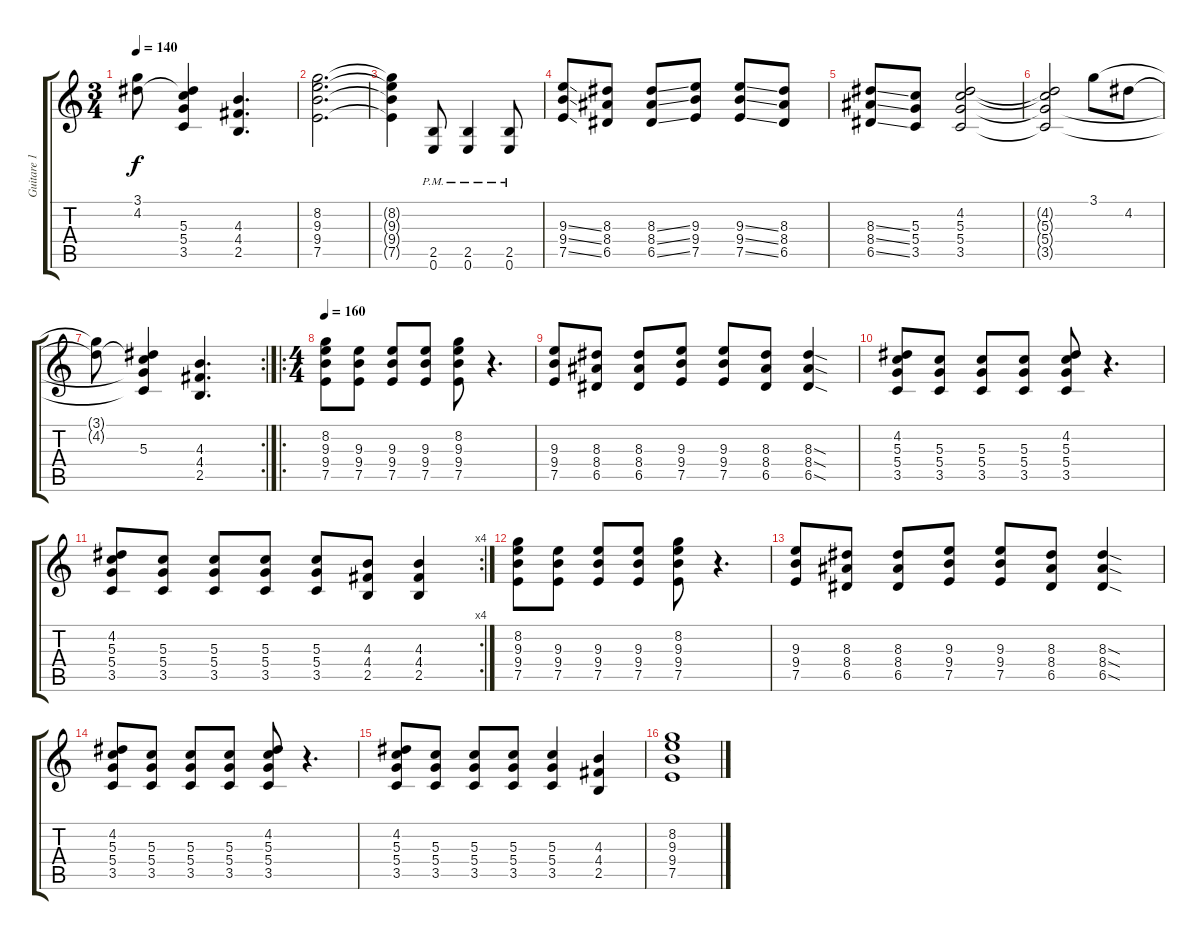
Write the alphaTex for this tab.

\track ("Guitare 1" "Guitare 1") {instrument overdrivenguitar}
\staff {score tabs}
\tuning (E4 B3 G3 D3 A2 E2) {hide}
\ts (3 4)
\tempo 140
\clef g2
\ks c
(3.1{t} 4.2{t}).8{dy f} (4.2{t} 5.3 5.4{t} 3.5{t}).4 (4.3 4.4 2.5).4{d} |
(8.2 9.3 9.4 7.5).2{d} |
(8.2{t} 9.3{t} 9.4{t} 7.5{t}).4 (2.5{pm} 0.6{pm}).8 (2.5{pm} 0.6{pm}).4 (2.5{pm} 0.6{pm}).8 |
(9.3{ss} 9.4{ss} 7.5{ss}).8 (8.3 8.4 6.5).8 (8.3{ss} 8.4{ss} 6.5{ss}).8 (9.3 9.4 7.5).8 (9.3{ss} 9.4{ss} 7.5{ss}).8 (8.3 8.4 6.5).8 |
(8.3{ss} 8.4{ss} 6.5{ss}).8 (5.3 5.4 3.5).8 (4.2 5.3 5.4 3.5).2 |
(4.2{t} 5.3{t} 5.4{t} 3.5{t}).2 3.1.8 4.2.8 |
\rc 2
(3.1{t} 4.2{t}).8 (4.2{t} 5.3 5.4{t} 3.5{t}).4 (4.3 4.4 2.5).4{d} |
\ro
\ts (4 4)
\tempo 160
(8.2 9.3 9.4 7.5).8 (9.3 9.4 7.5).8 (9.3 9.4 7.5).8 (9.3 9.4 7.5).8 (8.2 9.3 9.4 7.5).8 r.4{d} |
(9.3 9.4 7.5).8 (8.3 8.4 6.5).8 (8.3 8.4 6.5).8 (9.3 9.4 7.5).8 (9.3 9.4 7.5).8 (8.3 8.4 6.5).8 (8.3{sod} 8.4{sod} 6.5{sod}).4 |
(4.2 5.3 5.4 3.5).8 (5.3 5.4 3.5).8 (5.3 5.4 3.5).8 (5.3 5.4 3.5).8 (4.2 5.3 5.4 3.5).8 r.4{d} |
\rc 4
(4.2 5.3 5.4 3.5).8 (5.3 5.4 3.5).8 (5.3 5.4 3.5).8 (5.3 5.4 3.5).8 (5.3 5.4 3.5).8 (4.3 4.4 2.5).8 (4.3 4.4 2.5).4 |
(8.2 9.3 9.4 7.5).8 (9.3 9.4 7.5).8 (9.3 9.4 7.5).8 (9.3 9.4 7.5).8 (8.2 9.3 9.4 7.5).8 r.4{d} |
(9.3 9.4 7.5).8 (8.3 8.4 6.5).8 (8.3 8.4 6.5).8 (9.3 9.4 7.5).8 (9.3 9.4 7.5).8 (8.3 8.4 6.5).8 (8.3{sod} 8.4{sod} 6.5{sod}).4 |
(4.2 5.3 5.4 3.5).8 (5.3 5.4 3.5).8 (5.3 5.4 3.5).8 (5.3 5.4 3.5).8 (4.2 5.3 5.4 3.5).8 r.4{d} |
(4.2 5.3 5.4 3.5).8 (5.3 5.4 3.5).8 (5.3 5.4 3.5).8 (5.3 5.4 3.5).8 (5.3 5.4 3.5).4 (4.3 4.4 2.5).4 |
(8.2 9.3 9.4 7.5).1
